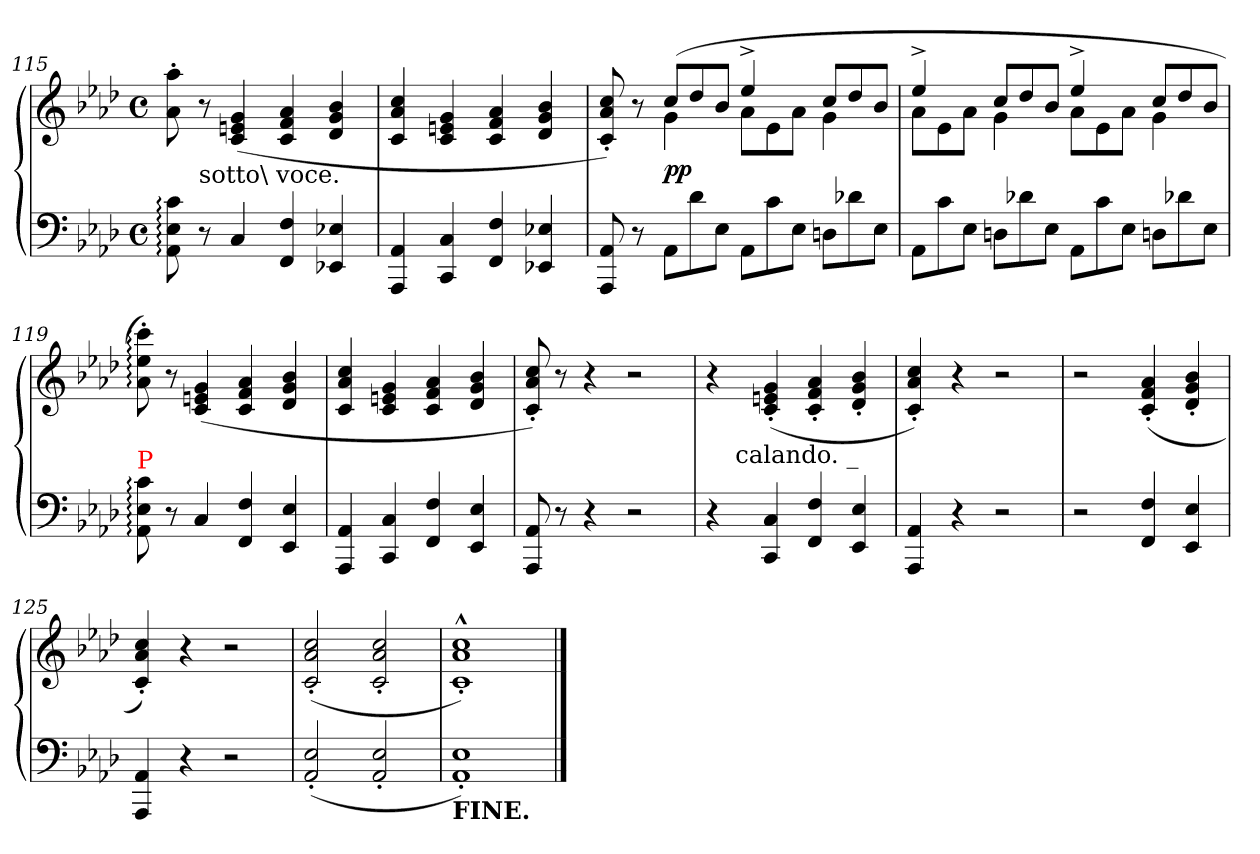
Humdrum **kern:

**kern	**kern	**dynam
*part1	*part1	*part1
*staff2	*staff1	*staff1/2
*clefF4	*clefG2	*
*k[b-e-a-d-]	*k[b-e-a-d-]	*
*A-:	*A-:	*
*M4/4	*M4/4	*
*met(c)	*met(c)	*
=115	=115	=115
8c:\ 8E-:\ 8AA-:\	8aa-'>\ 8a-'>\	.
!	!LO:TX:b:t=sotto\ voce.	!
8r	8r	.
4C/	(>4g/ 4en/ 4c/	.
4F/ 4FF/	4a-/ 4f/ 4c/	.
4E-X/ 4EE-X/	4b-/ 4g/ 4d-/	.
=116	=116	=116
4AA-/ 4AAA-/	4cc/ 4a-/ 4c/	.
4C/ 4CC/	4g/ 4en/ 4c/	.
4F/ 4FF/	4a-/ 4f/ 4c/	.
4E-X/ 4EE-X/	4b-/ 4g/ 4d-/	.
=117	=117	=117
*	*^	*
8AA-/ 8AAA-/	8cc'> 8a-'> 8c'>)	4ryy	.
8r	8r	.	.
*Xtuplet	*Xtuplet	*	*
12AA-\L	(>12cc/L	4g	pp
12d-	12dd-	.	.
12E-J	12b-J	.	.
12AA-\L	4ee-^>/	12a-L	.
12c	.	12e-	.
12E-J	.	12a-J	.
12Dn\L	12cc/L	4g	.
12d-X	12dd-	.	.
12E-J	12b-J	.	.
=118	=118	=118	=118
12AA-\L	4ee-^>/	12a-L	.
12c	.	12e-	.
12E-J	.	12a-J	.
12Dn\L	12cc/L	4g	.
12d-X	12dd-	.	.
12E-J	12b-J	.	.
12AA-\L	4ee-^>/	12a-L	.
12c	.	12e-	.
12E-J	.	12a-J	.
12Dn\L	12cc/L	4g	.
12d-X	12dd-	.	.
12E-J	12b-J	.	.
*	*v	*v	*
=119	=119	=119
!LO:TX:a:color=red:t=P	!	!
8c:\ 8E-:\ 8AA-:\	8ccc:'>\ 8ee-:'>\ 8a-:'>\)	.
8r	8r	.
4C/	(>4g/ 4en/ 4c/	.
4F/ 4FF/	4a-/ 4f/ 4c/	.
4E-/ 4EE-/	4b-/ 4g/ 4d-/	.
=120	=120	=120
4AA-/ 4AAA-/	4cc/ 4a-/ 4c/	.
4C/ 4CC/	4g/ 4en/ 4c/	.
4F/ 4FF/	4a-/ 4f/ 4c/	.
4E-/ 4EE-/	4b-/ 4g/ 4d-/	.
=121	=121	=121
8AA-/ 8AAA-/	8cc'>/ 8a-'>/ 8c'>/)	.
8r	8r	.
4r	4r	.
2r	2r	.
=122	=122	=122
*	*^	*
4r	4r	8ryy	.
!	!	!LO:TX:b:t=calando. _	!
.	.	2..ryy	.
4C/ 4CC/	(>4g'>/ 4en'>/ 4c'>/	.	.
4F/ 4FF/	4a-'>/ 4f'>/ 4c'>/	.	.
4E-/ 4EE-/	4b-'>/ 4g'>/ 4d-'>/	.	.
*	*v	*v	*
=123	=123	=123
4AA-/ 4AAA-/	4cc'>/ 4a-'>/ 4c'>/)	.
4r	4r	.
2r	2r	.
=124	=124	=124
2r	2r	.
4F/ 4FF/	(>4a-'>/ 4f'>/ 4c'>/	.
4E-/ 4EE-/	4b-'>/ 4g'>/ 4d-'>/	.
=125	=125	=125
4AA-/ 4AAA-/	4cc'>/ 4a-'>/ 4c'>/)	.
4r	4r	.
2r	2r	.
=126	=126	=126
(<2E-'/ 2AA-'/	(>2cc'>/ 2a-'>/ 2c'>/	.
2E-'/ 2AA-'/	2cc'>/ 2a-'>/ 2c'>/	.
=127	=127	=127
!LO:TX:b:B:t=FINE.	!	!
1E-' 1AA-')	1cc'>^^> 1a-'>^^> 1c'>^^>)	.
==	==	==
*-	*-	*-
